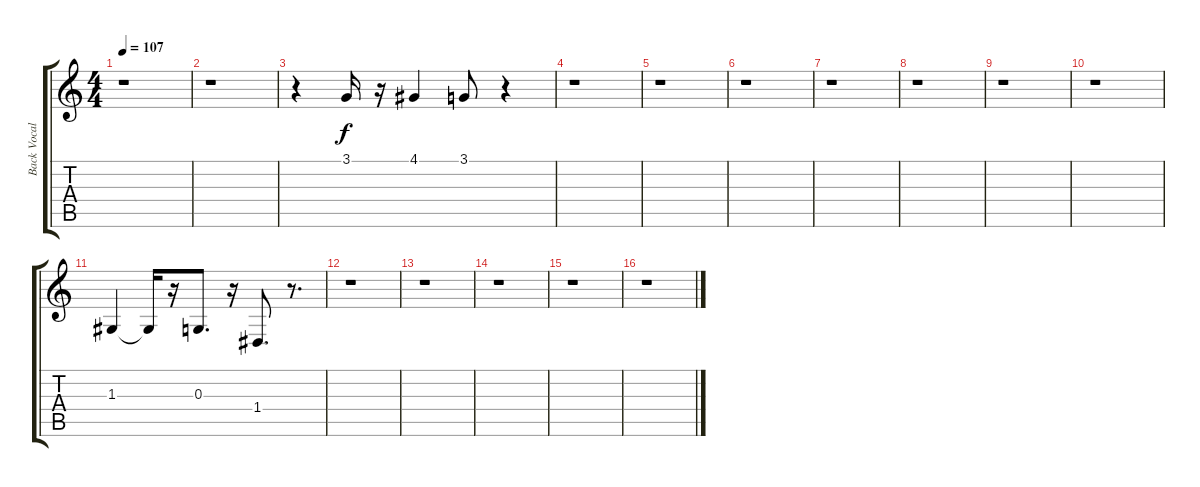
\track ("Back Vocals R" "Back Vocal") {instrument brasssection}
\staff {score tabs}
\tuning (E4 B3 G3 D3 A2 E2) {hide}
\ts (4 4)
\tempo 107
\clef g2
\ks c
r.1{dy f} |
r.1 |
r.4 3.1.16 r.16 4.1.4 3.1.8 r.4 |
r.1 |
r.1 |
r.1 |
r.1 |
r.1 |
r.1 |
r.1 |
1.3.4 1.3{t}.16 r.16 0.3.8{d} r.16 1.4.8{d} r.8{d} |
r.1 |
r.1 |
r.1 |
r.1 |
r.1
